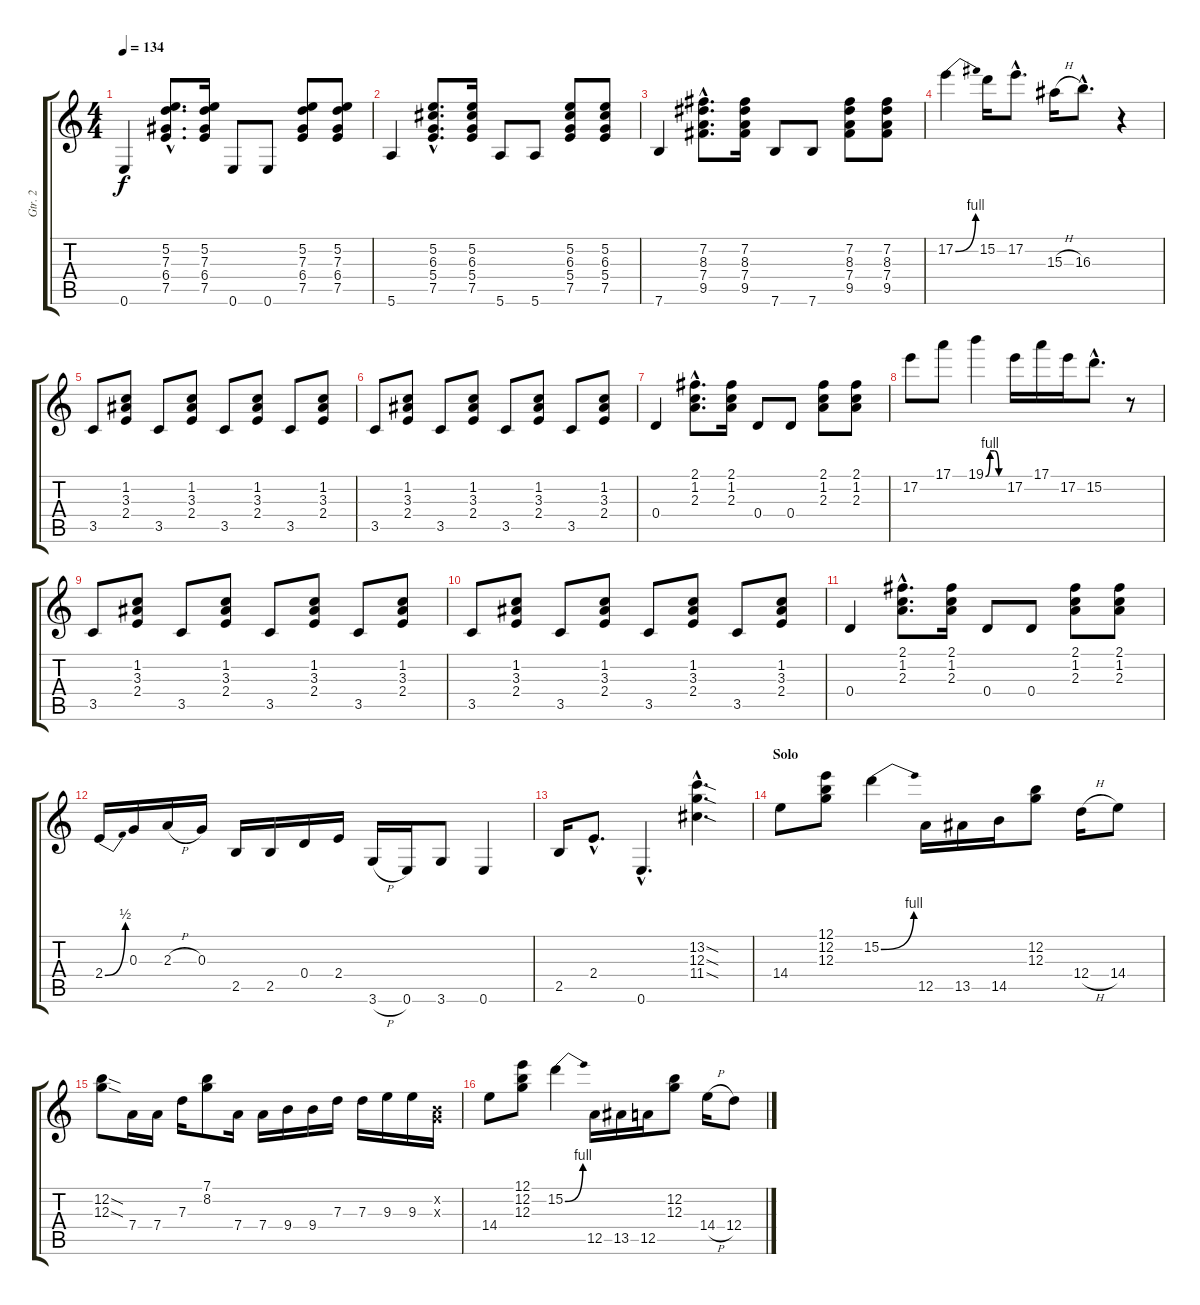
\track ("Gtr. 2" "Gtr. 2") {instrument distortionguitar}
\staff {score tabs}
\tuning (E4 B3 G3 D3 A2 E2) {hide}
\ts (4 4)
\tempo 134
\clef g2
\ks c
0.6.4{dy f} (5.2{hac} 7.3{hac} 6.4{hac} 7.5{hac}).8{d} (5.2 7.3 6.4 7.5).16 0.6.8 0.6.8 (5.2 7.3 6.4 7.5).8 (5.2 7.3 6.4 7.5).8 |
5.6.4 (5.2{hac} 6.3{hac} 5.4{hac} 7.5{hac}).8{d} (5.2 6.3 5.4 7.5).16 5.6.8 5.6.8 (5.2 6.3 5.4 7.5).8 (5.2 6.3 5.4 7.5).8 |
7.6.4 (7.2{hac} 8.3{hac} 7.4{hac} 9.5{hac}).8{d} (7.2 8.3 7.4 9.5).16 7.6.8 7.6.8 (7.2 8.3 7.4 9.5).8 (7.2 8.3 7.4 9.5).8 |
17.2{be (bend 0 0 60 4)}.4 15.2.16 17.2{hac}.8{d} 15.3{h}.16 16.3{hac}.8{d} r.4 |
3.5.8 (1.2 3.3 2.4).8 3.5.8 (1.2 3.3 2.4).8 3.5.8 (1.2 3.3 2.4).8 3.5.8 (1.2 3.3 2.4).8 |
3.5.8 (1.2 3.3 2.4).8 3.5.8 (1.2 3.3 2.4).8 3.5.8 (1.2 3.3 2.4).8 3.5.8 (1.2 3.3 2.4).8 |
0.4.4 (2.1{hac} 1.2{hac} 2.3{hac}).8{d} (2.1 1.2 2.3).16 0.4.8 0.4.8 (2.1 1.2 2.3).8 (2.1 1.2 2.3).8 |
17.2.8 17.1.8 19.1{be (custom 0 0 15 4 30 4 45 0 60 0)}.4 17.2.16 17.1.16 17.2.16 15.2{hac}.8{d} r.8 |
3.5.8 (1.2 3.3 2.4).8 3.5.8 (1.2 3.3 2.4).8 3.5.8 (1.2 3.3 2.4).8 3.5.8 (1.2 3.3 2.4).8 |
3.5.8 (1.2 3.3 2.4).8 3.5.8 (1.2 3.3 2.4).8 3.5.8 (1.2 3.3 2.4).8 3.5.8 (1.2 3.3 2.4).8 |
0.4.4 (2.1{hac} 1.2{hac} 2.3{hac}).8{d} (2.1 1.2 2.3).16 0.4.8 0.4.8 (2.1 1.2 2.3).8 (2.1 1.2 2.3).8 |
2.4{be (bend 0 0 60 2)}.16 0.3.16 2.3{h}.16 0.3.16 2.5.16 2.5.16 0.4.16 2.4.16 3.6{h}.16 0.6.16 3.6.8 0.6.4 |
2.5.16 2.4{hac}.8{d} 0.6{hac}.4{d} (13.2{sod hac} 12.3{sod hac} 11.4{sod hac}).4{d} |
\section ("" "Solo")
14.4.8{volume 16} (12.1 12.2 12.3).8 15.2{be (bend 0 0 60 4)}.4 12.5.16 13.5.16 14.5.16 (12.2 12.3).8 12.4{h}.16 14.4.8 |
(12.2{sod} 12.3{sod}).8 7.4.16 7.4.16 7.3.16 (7.1 8.2).8 7.4.16 7.4.16 9.4.16 9.4.16 7.3.16 7.3.16 9.3.16 9.3.16 (0.2{x} 0.3{x}).16 |
14.4.8 (12.1 12.2 12.3).8 15.2{be (bend 0 0 60 4)}.4 12.5.16 13.5.16 12.5.16 (12.2 12.3).8 14.4{h}.16 12.4.8
